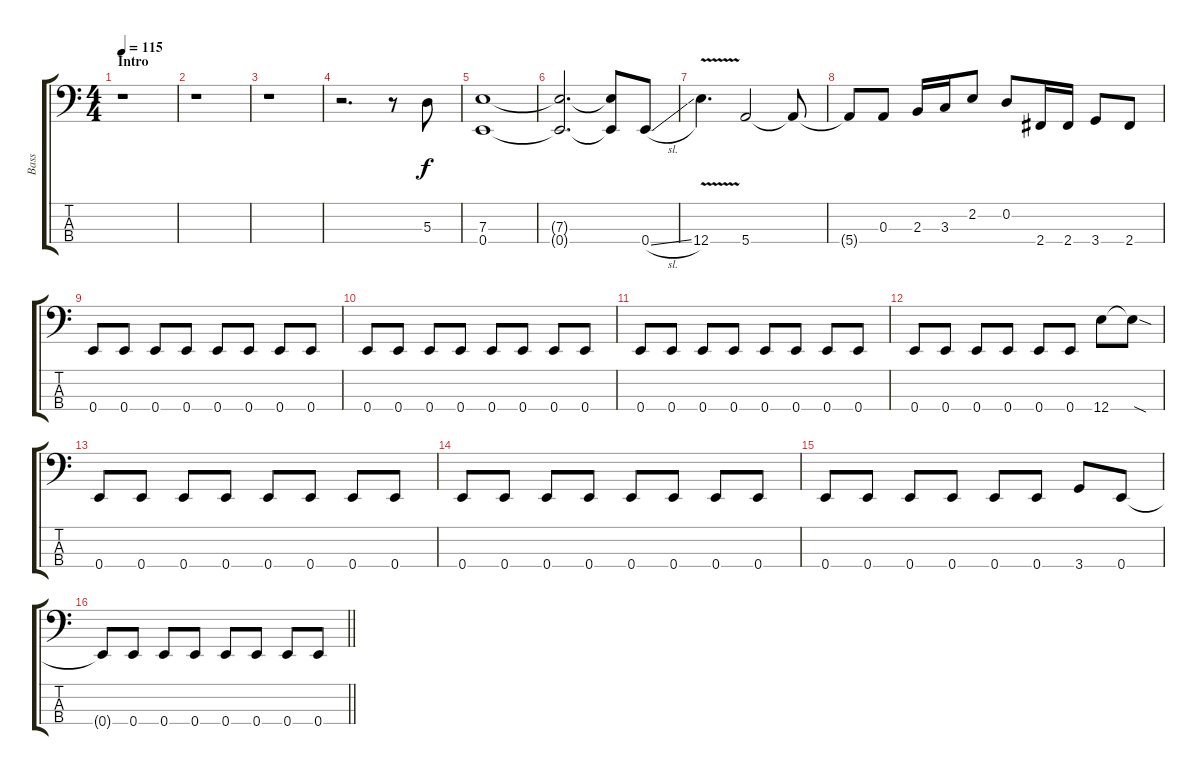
\track ("Bass" "Bass") {instrument electricbassfinger}
\staff {score tabs}
\tuning (G2 D2 A1 E1) {hide}
\ts (4 4)
\section ("" "Intro")
\tempo 115
\clef f4
\ks c
r.1{dy f instrument electricbassfinger} |
r.1 |
r.1 |
r.2{d} r.8 5.3.8 |
(7.3 0.4).1 |
(7.3{t} 0.4{t}).2{d} (7.3{t} 0.4{t}).8 0.4{sl}.8 |
12.4{v}.4{d} 5.4.2 5.4{t}.8 |
5.4{t}.8 0.3.8 2.3.16 3.3.16 2.2.8 0.2.8 2.4.16 2.4.16 3.4.8 2.4.8 |
0.4.8 0.4.8 0.4.8 0.4.8 0.4.8 0.4.8 0.4.8 0.4.8 |
0.4.8 0.4.8 0.4.8 0.4.8 0.4.8 0.4.8 0.4.8 0.4.8 |
0.4.8 0.4.8 0.4.8 0.4.8 0.4.8 0.4.8 0.4.8 0.4.8 |
0.4.8 0.4.8 0.4.8 0.4.8 0.4.8 0.4.8 12.4.8 12.4{sod t}.8 |
0.4.8 0.4.8 0.4.8 0.4.8 0.4.8 0.4.8 0.4.8 0.4.8 |
0.4.8 0.4.8 0.4.8 0.4.8 0.4.8 0.4.8 0.4.8 0.4.8 |
0.4.8 0.4.8 0.4.8 0.4.8 0.4.8 0.4.8 3.4.8 0.4.8 |
\barLineRight lightlight
0.4{t}.8 0.4.8 0.4.8 0.4.8 0.4.8 0.4.8 0.4.8 0.4.8
